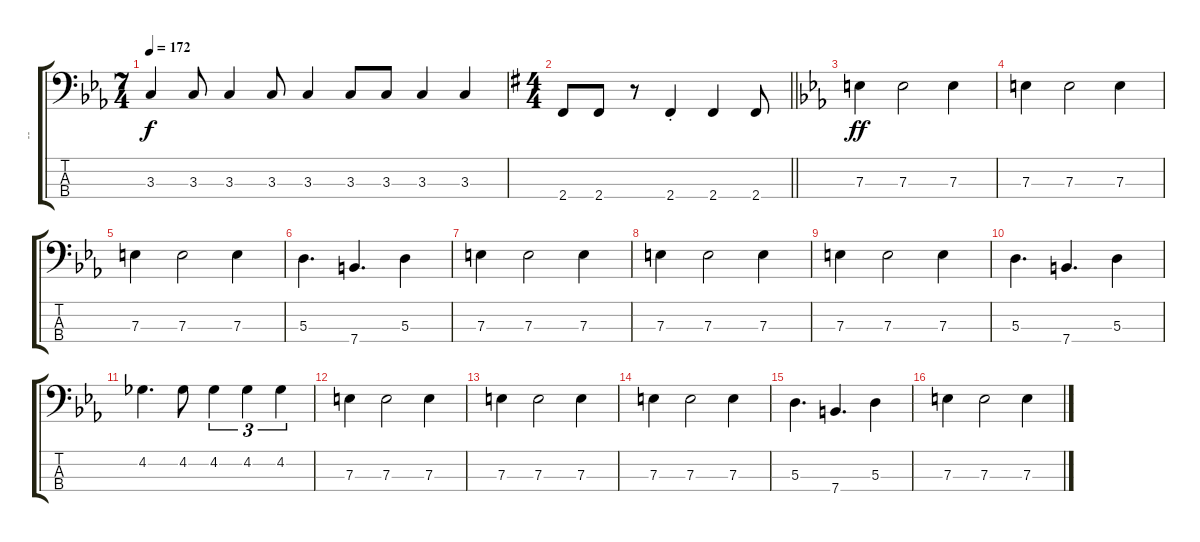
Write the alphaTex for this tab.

\track ("--" "--") {instrument fretlessbass}
\staff {score tabs}
\tuning (G2 D2 A1 E1) {hide}
\ts (7 4)
\tempo 172
\clef f4
\ks eb
3.3.4{dy f} 3.3.8 3.3.4 3.3.8 3.3.4 3.3.8 3.3.8 3.3.4 3.3.4 |
\ts (4 4)
\barLineRight lightlight
\ks g
2.4.8 2.4.8 r.8 2.4{st}.4 2.4.4 2.4.8 |
\section ("" "")
\ks eb
7.3.4{dy ff} 7.3.2 7.3.4 |
7.3.4 7.3.2 7.3.4 |
7.3.4 7.3.2 7.3.4 |
5.3.4{d} 7.4.4{d} 5.3.4 |
7.3.4 7.3.2 7.3.4 |
7.3.4 7.3.2 7.3.4 |
7.3.4 7.3.2 7.3.4 |
5.3.4{d} 7.4.4{d} 5.3.4 |
4.2.4{d} 4.2.8 4.2.4{tu (3 2)} 4.2.4{tu (3 2)} 4.2.4{tu (3 2)} |
7.3.4 7.3.2 7.3.4 |
7.3.4 7.3.2 7.3.4 |
7.3.4 7.3.2 7.3.4 |
5.3.4{d} 7.4.4{d} 5.3.4 |
7.3.4 7.3.2 7.3.4
